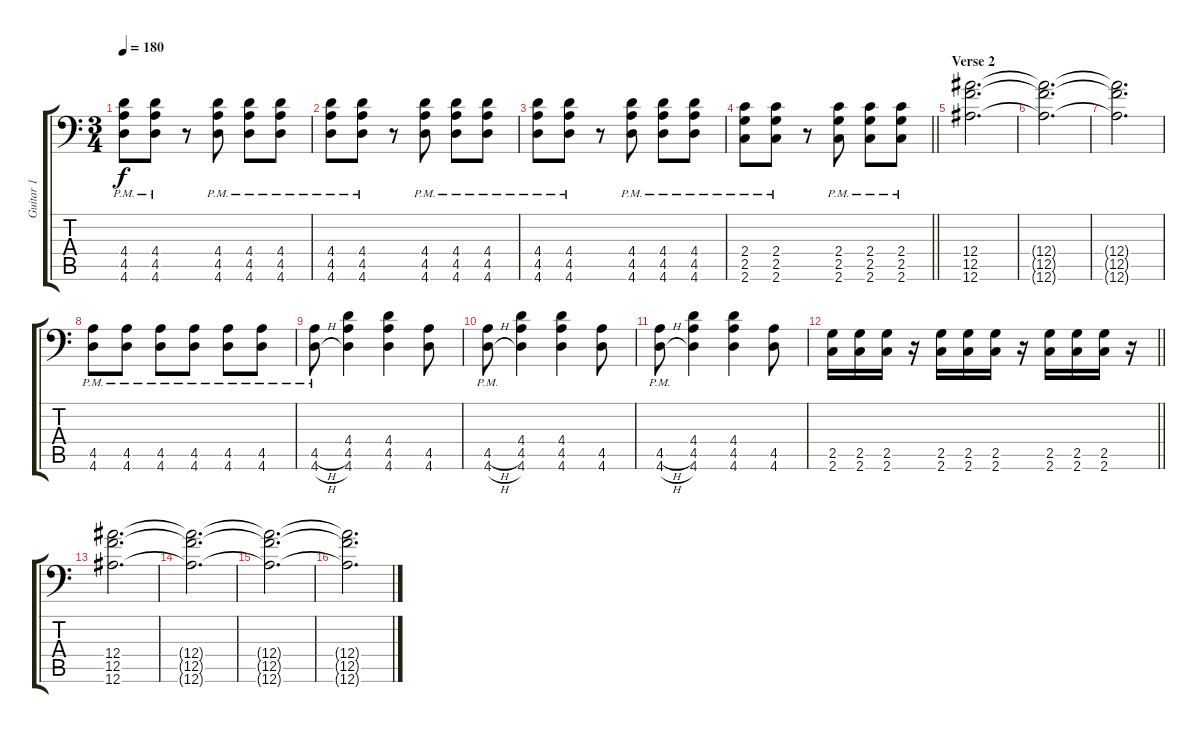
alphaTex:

\track ("Guitar 1" "Guitar 1") {instrument overdrivenguitar}
\staff {score tabs}
\tuning (C4 G3 Eb3 Bb2 F2 Bb1) {hide}
\ts (3 4)
\tempo 180
\clef f4
\ks c
(4.4{pm} 4.5{pm} 4.6{pm}).8{dy f} (4.4{pm} 4.5{pm} 4.6{pm}).8 r.8 (4.4{pm} 4.5{pm} 4.6{pm}).8 (4.4{pm} 4.5{pm} 4.6{pm}).8 (4.4{pm} 4.5{pm} 4.6{pm}).8 |
(4.4{pm} 4.5{pm} 4.6{pm}).8 (4.4{pm} 4.5{pm} 4.6{pm}).8 r.8 (4.4{pm} 4.5{pm} 4.6{pm}).8 (4.4{pm} 4.5{pm} 4.6{pm}).8 (4.4{pm} 4.5{pm} 4.6{pm}).8 |
(4.4{pm} 4.5{pm} 4.6{pm}).8 (4.4{pm} 4.5{pm} 4.6{pm}).8 r.8 (4.4{pm} 4.5{pm} 4.6{pm}).8 (4.4{pm} 4.5{pm} 4.6{pm}).8 (4.4{pm} 4.5{pm} 4.6{pm}).8 |
\barLineRight lightlight
(2.4{pm} 2.5{pm} 2.6{pm}).8 (2.4{pm} 2.5{pm} 2.6{pm}).8 r.8 (2.4{pm} 2.5{pm} 2.6{pm}).8 (2.4{pm} 2.5{pm} 2.6{pm}).8 (2.4{pm} 2.5{pm} 2.6{pm}).8 |
\section ("" "Verse 2")
(12.4 12.5 12.6).2{d} |
(12.4{t} 12.5{t} 12.6{t}).2{d} |
(12.4{t} 12.5{t} 12.6{t}).2{d} |
(4.5{pm} 4.6{pm}).8 (4.5{pm} 4.6{pm}).8 (4.5{pm} 4.6{pm}).8 (4.5{pm} 4.6{pm}).8 (4.5{pm} 4.6{pm}).8 (4.5{pm} 4.6{pm}).8 |
(4.5{h pm} 4.6{h pm}).8 (4.4 4.5 4.6).4 (4.4 4.5 4.6).4 (4.5 4.6).8 |
(4.5{h pm} 4.6{h pm}).8 (4.4 4.5 4.6).4 (4.4 4.5 4.6).4 (4.5 4.6).8 |
(4.5{h pm} 4.6{h pm}).8 (4.4 4.5 4.6).4 (4.4 4.5 4.6).4 (4.5 4.6).8 |
\barLineRight lightlight
(2.5 2.6).16 (2.5 2.6).16 (2.5 2.6).16 r.16 (2.5 2.6).16 (2.5 2.6).16 (2.5 2.6).16 r.16 (2.5 2.6).16 (2.5 2.6).16 (2.5 2.6).16 r.16 |
(12.4 12.5 12.6).2{d} |
(12.4{t} 12.5{t} 12.6{t}).2{d} |
(12.4{t} 12.5{t} 12.6{t}).2{d} |
(12.4{t} 12.5{t} 12.6{t}).2{d}
